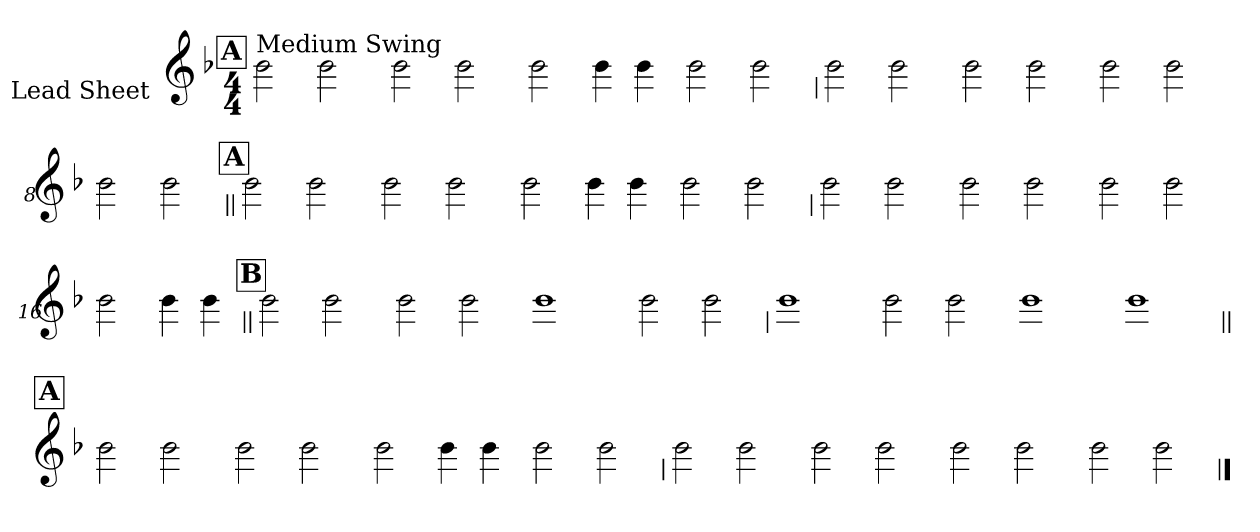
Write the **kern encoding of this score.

**kern
*part1
*staff1
*I"Lead Sheet
*stria0
*clefG2
*k[b-]
*F:
*M4/4
!!LO:REH:place=s1:a:t=A
=1||
!LO:TX:a:t=Medium Swing
2b-
2b-
=2-
2b-
2b-
=3-
2b-
4b-
4b-
=4-
2b-
2b-
!!LO:LB:g=z
=5
2b-
2b-
=6-
2b-
2b-
=7-
2b-
2b-
=8-
2b-
2b-
!!LO:LB:g=z
!!LO:REH:place=s1:a:t=A
=9||
2b-
2b-
=10-
2b-
2b-
=11-
2b-
4b-
4b-
=12-
2b-
2b-
!!LO:LB:g=z
=13
2b-
2b-
=14-
2b-
2b-
=15-
2b-
2b-
=16-
2b-
4b-
4b-
!!LO:LB:g=z
!!LO:REH:place=s1:a:t=B
=17||
2b-
2b-
=18-
2b-
2b-
=19-
1b-
=20-
2b-
2b-
!!LO:LB:g=z
=21
1b-
=22-
2b-
2b-
=23-
1b-
=24-
1b-
!!LO:LB:g=z
!!LO:REH:place=s1:a:t=A
=25||
2b-
2b-
=26-
2b-
2b-
=27-
2b-
4b-
4b-
=28-
2b-
2b-
!!LO:LB:g=z
=29
2b-
2b-
=30-
2b-
2b-
=31-
2b-
2b-
=32-
2b-
2b-
==
*-
